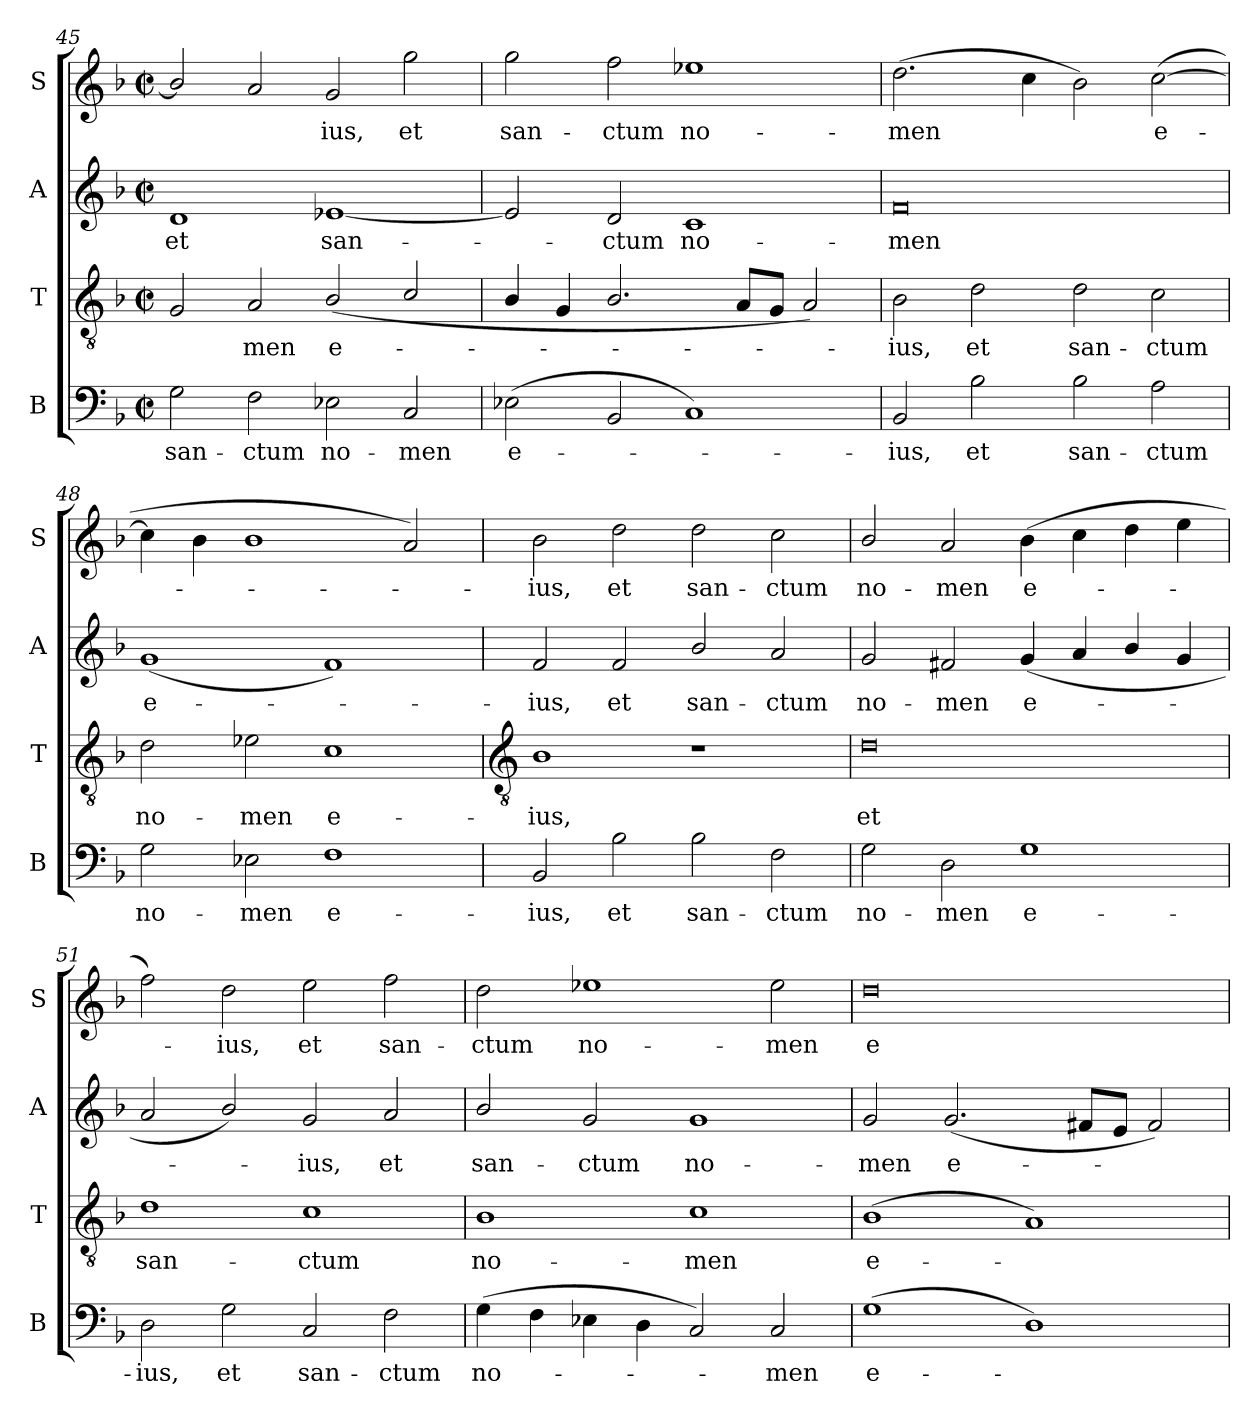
**kern	**text	**kern	**text	**kern	**text	**kern	**text
*part4	*part4	*part3	*part3	*part2	*part2	*part1	*part1
*staff4	*staff4	*staff3	*staff3	*staff2	*staff2	*staff1	*staff1
*I"B	*	*I"T	*	*I"A	*	*I"S	*
*I'B	*	*I'T	*	*I'A	*	*I'S	*
*clefF4	*	*clefGv2	*	*clefG2	*	*clefG2	*
*k[b-]	*	*k[b-]	*	*k[b-]	*	*k[b-]	*
*F:	*	*F:	*	*F:	*	*F:	*
*M4/2	*	*M4/2	*	*M4/2	*	*M4/2	*
*met(c|)	*	*met(c|)	*	*met(c|)	*	*met(c|)	*
=45	=45	=45	=45	=45	=45	=45	=45
!	!LO:LY:b	!	!	!	!LO:LY:b	!	!
2G	san-	2G	.	1d	et	2b-/]	.
!	!LO:LY:b	!	!LO:LY:b	!	!	!	!
2F	-ctum	2A	men	.	.	2a	.
!	!LO:LY:b	!	!LO:LY:b	!	!LO:LY:b	!	!LO:LY:b
2E-X	no-	(<2B-/	e-	[1e-X	san-	2g	ius,
!	!LO:LY:b	!	!	!	!	!	!LO:LY:b
2C	-men	2c/	.	.	.	2gg	et
=46	=46	=46	=46	=46	=46	=46	=46
!	!LO:LY:b	!	!	!	!	!	!LO:LY:b
(<2E-X	e-	4B-/	.	2e-]	.	2gg	san-
.	.	4G	.	.	.	.	.
!	!	!	!	!	!LO:LY:b	!	!LO:LY:b
2BB-	.	2.B-/	.	2d	ctum	2ff	-ctum
!	!	!	!	!	!LO:LY:b	!	!LO:LY:b
1C)	.	.	.	1c	no-	1ee-X	no-
.	.	8AL	.	.	.	.	.
.	.	8GJ	.	.	.	.	.
.	.	2A)	.	.	.	.	.
=47	=47	=47	=47	=47	=47	=47	=47
!	!LO:LY:b	!	!LO:LY:b	!	!LO:LY:b	!	!LO:LY:b
2BB-	ius,	2B-	ius,	0f	-men	(>2.dd	-men
!	!LO:LY:b	!	!LO:LY:b	!	!	!	!
2B-	et	2d	et	.	.	.	.
.	.	.	.	.	.	4cc	.
!	!LO:LY:b	!	!LO:LY:b	!	!	!	!
2B-	san-	2d	san-	.	.	2b-)	.
!	!LO:LY:b	!	!LO:LY:b	!	!	!	!LO:LY:b
2A	-ctum	2c	-ctum	.	.	(>[2cc	e-
=48	=48	=48	=48	=48	=48	=48	=48
!	!LO:LY:b	!	!LO:LY:b	!	!LO:LY:b	!	!
2G	no-	2d	no-	(<1g	e-	4cc]	.
.	.	.	.	.	.	4b-	.
!	!LO:LY:b	!	!LO:LY:b	!	!	!	!
2E-X	-men	2e-X	-men	.	.	1b-	.
!	!LO:LY:b	!	!LO:LY:b	!	!	!	!
1F	e-	1c	e-	1f)	.	.	.
.	.	.	.	.	.	2a)	.
!!LO:LB:g=z
=49	=49	=49	=49	=49	=49	=49	=49
*	*	*clefGv2	*	*	*	*	*
!	!LO:LY:b	!	!LO:LY:b	!	!LO:LY:b	!	!LO:LY:b
2BB-	-ius,	1B-	-ius,	2f	ius,	2b-	ius,
!	!LO:LY:b	!	!	!	!LO:LY:b	!	!LO:LY:b
2B-	et	.	.	2f	et	2dd	et
!	!LO:LY:b	!	!	!	!LO:LY:b	!	!LO:LY:b
2B-	san-	1r	.	2b-/	san-	2dd	san-
!	!LO:LY:b	!	!	!	!LO:LY:b	!	!LO:LY:b
2F	-ctum	.	.	2a	-ctum	2cc	-ctum
=50	=50	=50	=50	=50	=50	=50	=50
!	!LO:LY:b	!	!LO:LY:b	!	!LO:LY:b	!	!LO:LY:b
2G	no-	0d	et	2g	no-	2b-/	no-
!	!LO:LY:b	!	!	!	!LO:LY:b	!	!LO:LY:b
2D	-men	.	.	2f#X	-men	2a	-men
!	!LO:LY:b	!	!	!	!LO:LY:b	!	!LO:LY:b
1G	e-	.	.	(<4g	e-	(>4b-	e-
.	.	.	.	4a	.	4cc	.
.	.	.	.	4b-/	.	4dd	.
.	.	.	.	4g	.	4ee	.
=51	=51	=51	=51	=51	=51	=51	=51
!	!LO:LY:b	!	!LO:LY:b	!	!	!	!
2D	-ius,	1d	san-	2a	.	2ff)	.
!	!LO:LY:b	!	!	!	!	!	!LO:LY:b
2G	et	.	.	2b-/)	.	2dd	ius,
!	!LO:LY:b	!	!LO:LY:b	!	!LO:LY:b	!	!LO:LY:b
2C	san-	1c	-ctum	2g	ius,	2ee	et
!	!LO:LY:b	!	!	!	!LO:LY:b	!	!LO:LY:b
2F	-ctum	.	.	2a	et	2ff	san-
=52	=52	=52	=52	=52	=52	=52	=52
!	!LO:LY:b	!	!LO:LY:b	!	!LO:LY:b	!	!LO:LY:b
(>4G	no-	1B-	no-	2b-/	san-	2dd	-ctum
4F	.	.	.	.	.	.	.
!	!	!	!	!	!LO:LY:b	!	!LO:LY:b
4E-X	.	.	.	2g	-ctum	1ee-X	no-
4D	.	.	.	.	.	.	.
!	!	!	!LO:LY:b	!	!LO:LY:b	!	!
2C)	.	1c	-men	1g	no-	.	.
!	!LO:LY:b	!	!	!	!	!	!LO:LY:b
2C	men	.	.	.	.	2ee-	-men
=53	=53	=53	=53	=53	=53	=53	=53
!	!LO:LY:b	!	!LO:LY:b	!	!LO:LY:b	!	!LO:LY:b
(>1G	e-	(<1B-	e-	2g	-men	0dd	e-
!	!	!	!	!	!LO:LY:b	!	!
.	.	.	.	(<2.g	e-	.	.
1D)	.	1A)	.	.	.	.	.
.	.	.	.	8f#XL	.	.	.
.	.	.	.	8eJ	.	.	.
.	.	.	.	2f#)	.	.	.
=	=	=	=	=	=	=	=
*-	*-	*-	*-	*-	*-	*-	*-
